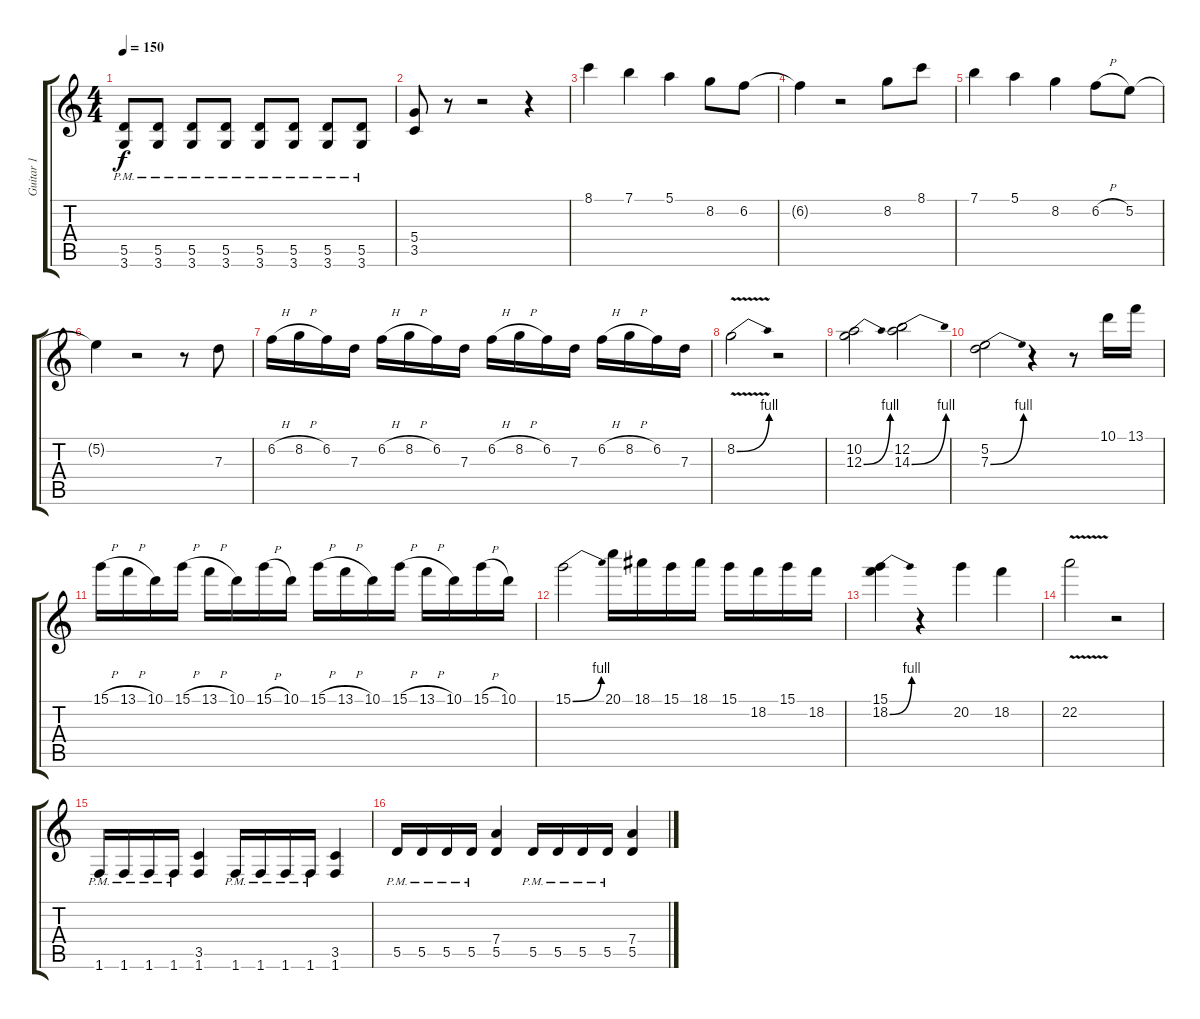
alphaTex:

\track ("Guitar 1" "Guitar 1") {instrument distortionguitar}
\staff {score tabs}
\tuning (E4 B3 G3 D3 A2 E2) {hide}
\ts (4 4)
\tempo 150
\clef g2
\ks c
(5.5{pm} 3.6{pm}).8{dy f} (5.5{pm} 3.6{pm}).8 (5.5{pm} 3.6{pm}).8 (5.5{pm} 3.6{pm}).8 (5.5{pm} 3.6{pm}).8 (5.5{pm} 3.6{pm}).8 (5.5{pm} 3.6{pm}).8 (5.5{pm} 3.6{pm}).8 |
(5.4 3.5).8 r.8 r.2 r.4 |
8.1.4 7.1.4 5.1.4 8.2.8 6.2.8 |
6.2{t}.4 r.2 8.2.8 8.1.8 |
7.1.4 5.1.4 8.2.4 6.2{h}.8 5.2.8 |
5.2{t}.4 r.2 r.8 7.3.8 |
6.2{h}.16 8.2{h}.16 6.2.16 7.3.16 6.2{h}.16 8.2{h}.16 6.2.16 7.3.16 6.2{h}.16 8.2{h}.16 6.2.16 7.3.16 6.2{h}.16 8.2{h}.16 6.2.16 7.3.16 |
8.2{be (bend 0 0 60 4) v}.2 r.2 |
(10.2 12.3{be (bend 0 0 60 4)}).2 (12.2 14.3{be (bend 0 0 60 4)}).2 |
(5.2 7.3{be (bend 0 0 60 4)}).2 r.4 r.8 10.1.16 13.1.16 |
15.1{h}.16 13.1{h}.16 10.1.16 15.1{h}.16 13.1{h}.16 10.1.16 15.1{h}.16 10.1.16 15.1{h}.16 13.1{h}.16 10.1.16 15.1{h}.16 13.1{h}.16 10.1.16 15.1{h}.16 10.1.16 |
15.1{be (bend 0 0 60 4)}.2 20.1.16 18.1.16 15.1.16 18.1.16 15.1.16 18.2.16 15.1.16 18.2.16 |
(15.1 18.2{be (bend 0 0 60 4)}).4 r.4 20.2.4 18.2.4 |
22.2{v}.2 r.2 |
1.6{pm}.16 1.6{pm}.16 1.6{pm}.16 1.6{pm}.16 (3.5 1.6).4 1.6{pm}.16 1.6{pm}.16 1.6{pm}.16 1.6{pm}.16 (3.5 1.6).4 |
5.5{pm}.16 5.5{pm}.16 5.5{pm}.16 5.5{pm}.16 (7.4 5.5).4 5.5{pm}.16 5.5{pm}.16 5.5{pm}.16 5.5{pm}.16 (7.4 5.5).4
